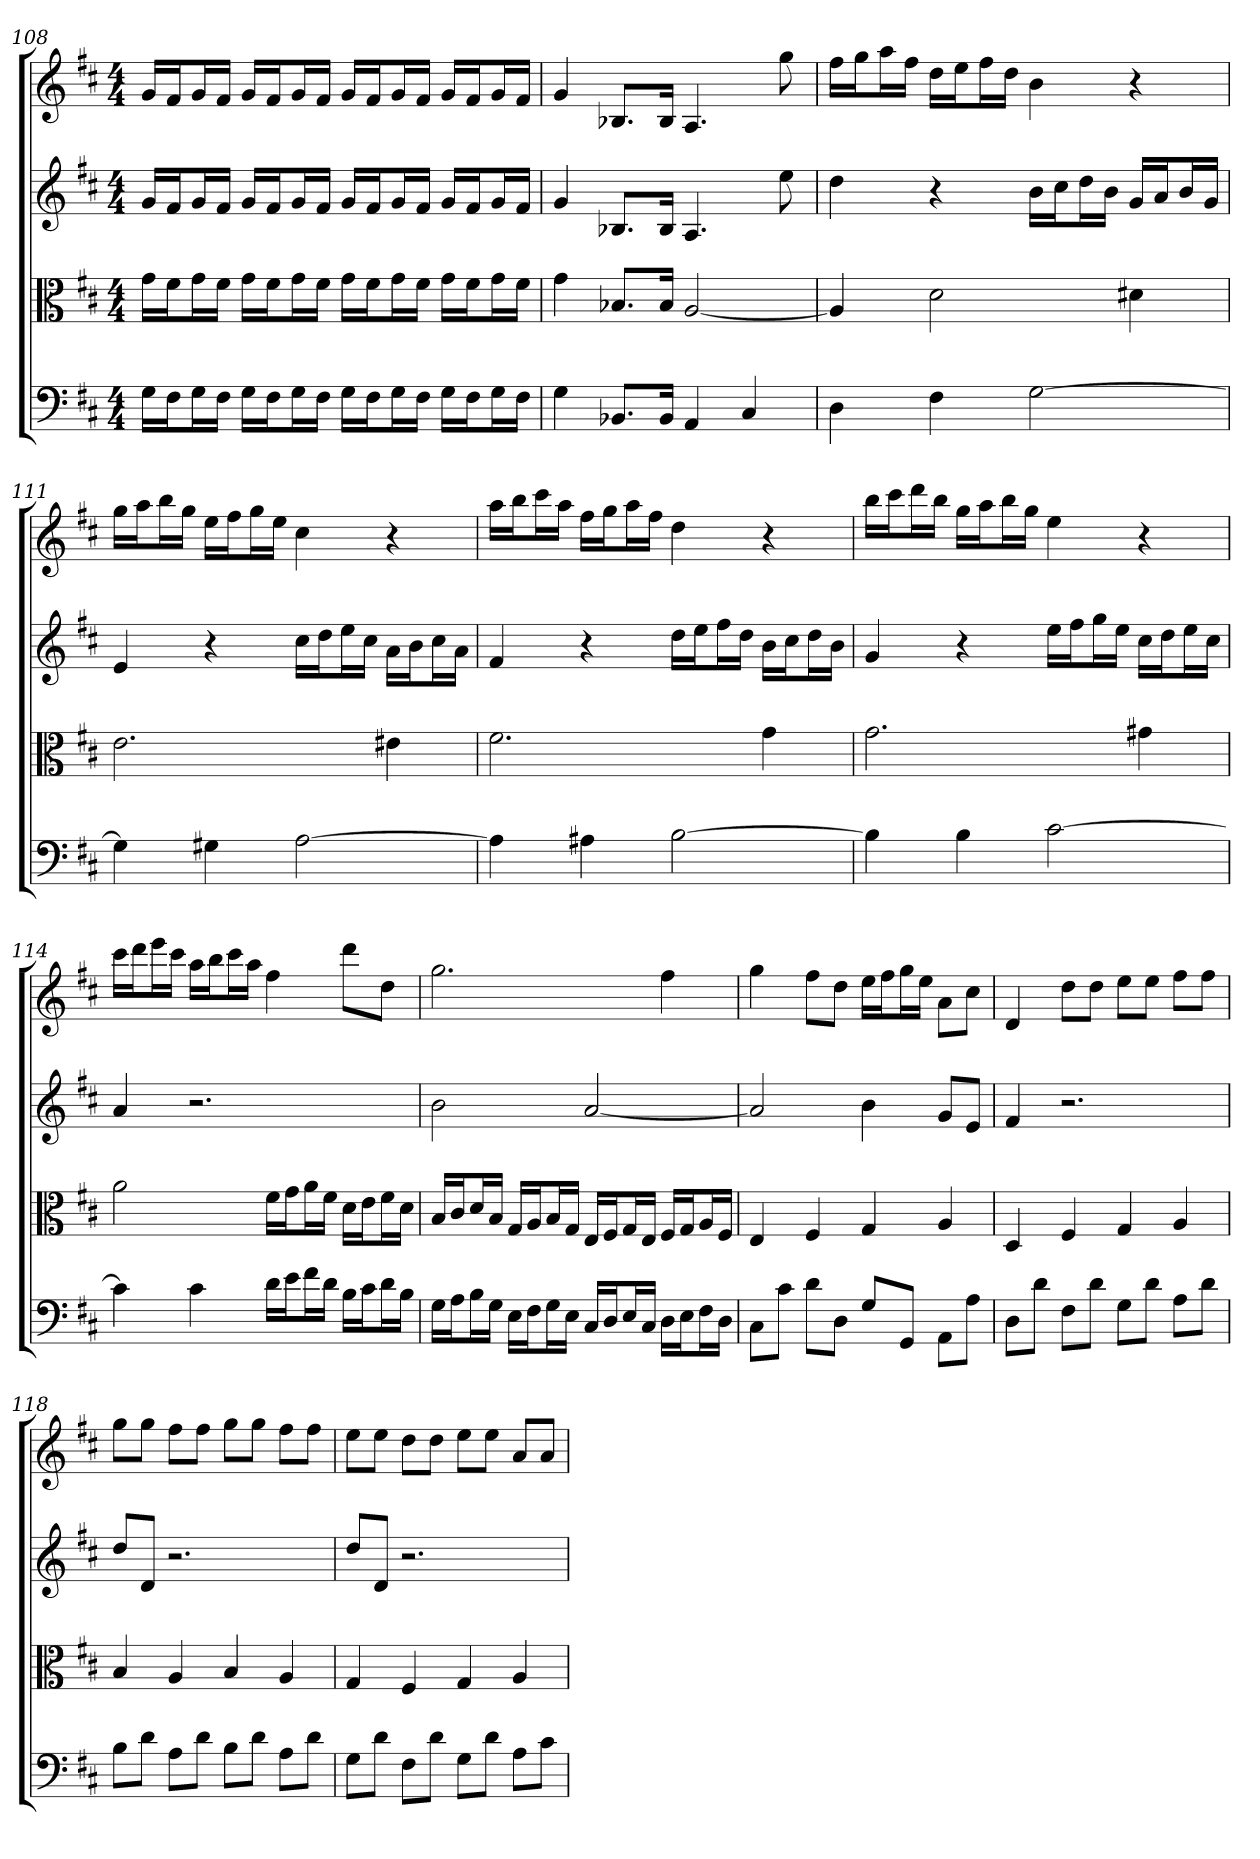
**kern	**kern	**kern	**kern
*part4	*part3	*part2	*part1
*staff4	*staff3	*staff2	*staff1
*clefF4	*clefC3	*	*
*k[f#c#]	*k[f#c#]	*k[f#c#]	*k[f#c#]
*D:	*D:	*D:	*D:
*M4/4	*M4/4	*M4/4	*M4/4
=108	=108	=108	=108
16G\LL	16g\LL	16gLL	16gLL
16F#\J	16f#\J	16f#J	16f#J
16G\L	16g\L	16gL	16gL
16F#\JJ	16f#\JJ	16f#JJ	16f#JJ
16G\LL	16g\LL	16gLL	16gLL
16F#\J	16f#\J	16f#J	16f#J
16G\L	16g\L	16gL	16gL
16F#\JJ	16f#\JJ	16f#JJ	16f#JJ
16G\LL	16g\LL	16gLL	16gLL
16F#\J	16f#\J	16f#J	16f#J
16G\L	16g\L	16gL	16gL
16F#\JJ	16f#\JJ	16f#JJ	16f#JJ
16G\LL	16g\LL	16gLL	16gLL
16F#\J	16f#\J	16f#J	16f#J
16G\L	16g\L	16gL	16gL
16F#\JJ	16f#\JJ	16f#JJ	16f#JJ
=109	=109	=109	=109
4G	4g	4g	4g
8.BB-X/L	8.B-X/L	8.B-XL	8.B-XL
16BB-/Jk	16B-/Jk	16B-Jk	16B-Jk
4AA	[2A	4.A	4.A
4C#	.	.	.
.	.	8ee	8gg
=110	=110	=110	=110
4D	4A]	4dd	16ff#LL
.	.	.	16ggJ
.	.	.	16aaL
.	.	.	16ff#JJ
4F#	2d	4r	16ddLL
.	.	.	16eeJ
.	.	.	16ff#L
.	.	.	16ddJJ
[2G	.	16bLL	4b
.	.	16cc#J	.
.	.	16ddL	.
.	.	16bJJ	.
.	4d#X	16gLL	4r
.	.	16aJ	.
.	.	16bL	.
.	.	16gJJ	.
=111	=111	=111	=111
4G]	2.e	4e	16ggLL
.	.	.	16aaJ
.	.	.	16bbL
.	.	.	16ggJJ
4G#X	.	4r	16eeLL
.	.	.	16ff#J
.	.	.	16ggL
.	.	.	16eeJJ
[2A	.	16cc#LL	4cc#
.	.	16ddJ	.
.	.	16eeL	.
.	.	16cc#JJ	.
.	4e#X	16aLL	4r
.	.	16bJ	.
.	.	16cc#L	.
.	.	16aJJ	.
=112	=112	=112	=112
4A]	2.f#	4f#	16aaLL
.	.	.	16bbJ
.	.	.	16ccc#L
.	.	.	16aaJJ
4A#X	.	4r	16ff#LL
.	.	.	16ggJ
.	.	.	16aaL
.	.	.	16ff#JJ
[2B	.	16ddLL	4dd
.	.	16eeJ	.
.	.	16ff#L	.
.	.	16ddJJ	.
.	4g	16bLL	4r
.	.	16cc#J	.
.	.	16ddL	.
.	.	16bJJ	.
=113	=113	=113	=113
4B]	2.g	4g	16bbLL
.	.	.	16ccc#J
.	.	.	16dddL
.	.	.	16bbJJ
4B	.	4r	16ggLL
.	.	.	16aaJ
.	.	.	16bbL
.	.	.	16ggJJ
[2c#	.	16eeLL	4ee
.	.	16ff#J	.
.	.	16ggL	.
.	.	16eeJJ	.
.	4g#X	16cc#LL	4r
.	.	16ddJ	.
.	.	16eeL	.
.	.	16cc#JJ	.
=114	=114	=114	=114
4c#]	2a	4a	16ccc#LL
.	.	.	16dddJ
.	.	.	16eeeL
.	.	.	16ccc#JJ
4c#	.	2.r	16aaLL
.	.	.	16bbJ
.	.	.	16ccc#L
.	.	.	16aaJJ
16d\LL	16f#\LL	.	4ff#
16e\J	16g\J	.	.
16f#\L	16a\L	.	.
16d\JJ	16f#\JJ	.	.
16B\LL	16d\LL	.	8dddL
16c#\J	16e\J	.	.
16d\L	16f#\L	.	8ddJ
16B\JJ	16d\JJ	.	.
=115	=115	=115	=115
16G\LL	16B/LL	2b	2.gg
16A\J	16c#/J	.	.
16B\L	16d/L	.	.
16G\JJ	16B/JJ	.	.
16E\LL	16G/LL	.	.
16F#\J	16A/J	.	.
16G\L	16B/L	.	.
16E\JJ	16G/JJ	.	.
16C#/LL	16E/LL	[2a	.
16D/J	16F#/J	.	.
16E/L	16G/L	.	.
16C#/JJ	16E/JJ	.	.
16D\LL	16F#/LL	.	4ff#
16E\J	16G/J	.	.
16F#\L	16A/L	.	.
16D\JJ	16F#/JJ	.	.
=116	=116	=116	=116
8C#\L	4E	2a]	4gg
8c#\J	.	.	.
8d\L	4F#	.	8ff#L
8D\J	.	.	8ddJ
8G/L	4G	4b	16eeLL
.	.	.	16ff#J
8GG/J	.	.	16ggL
.	.	.	16eeJJ
8AA\L	4A	8gL	8aL
8A\J	.	8eJ	8cc#J
=117	=117	=117	=117
8D\L	4D	4f#	4d
8d\J	.	.	.
8F#\L	4F#	2.r	8ddL
8d\J	.	.	8ddJ
8G\L	4G	.	8eeL
8d\J	.	.	8eeJ
8A\L	4A	.	8ff#L
8d\J	.	.	8ff#J
=118	=118	=118	=118
8B\L	4B	8ddL	8ggL
8d\J	.	8dJ	8ggJ
8A\L	4A	2.r	8ff#L
8d\J	.	.	8ff#J
8B\L	4B	.	8ggL
8d\J	.	.	8ggJ
8A\L	4A	.	8ff#L
8d\J	.	.	8ff#J
=119	=119	=119	=119
8G\L	4G	8ddL	8eeL
8d\J	.	8dJ	8eeJ
8F#\L	4F#	2.r	8ddL
8d\J	.	.	8ddJ
8G\L	4G	.	8eeL
8d\J	.	.	8eeJ
8A\L	4A	.	8aL
8c#\J	.	.	8aJ
=	=	=	=
*-	*-	*-	*-
